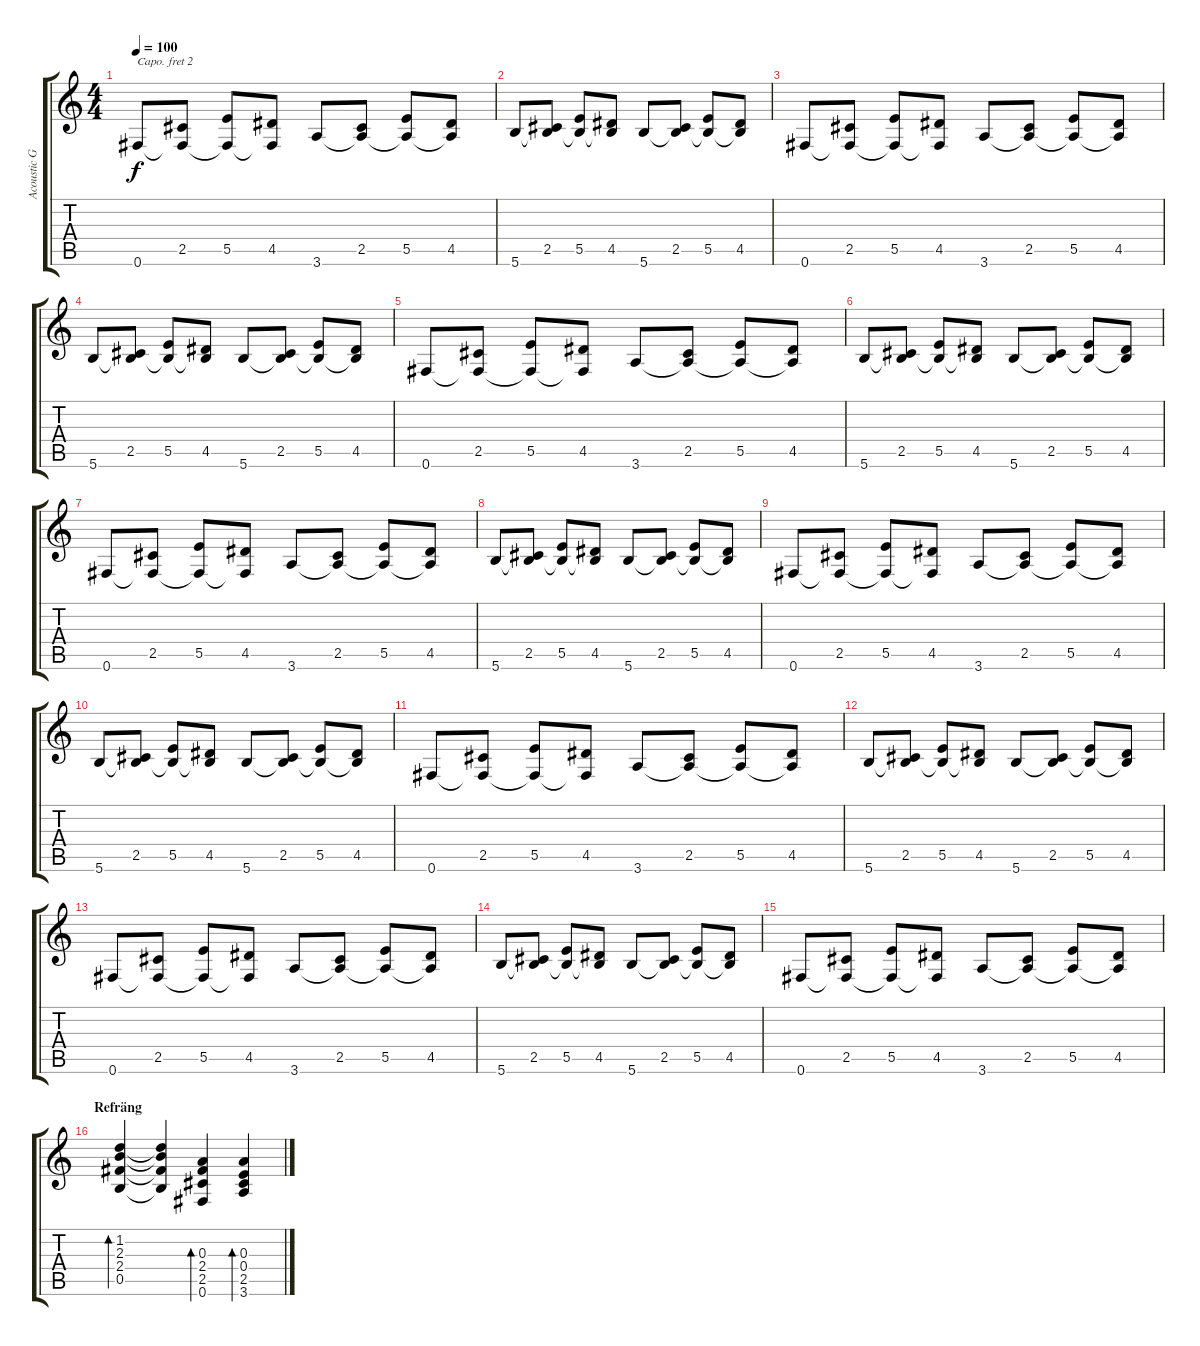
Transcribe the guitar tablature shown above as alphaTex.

\track ("Acoustic Guitar 1" "Acoustic G") {instrument acousticguitarsteel}
\staff {score tabs}
\capo 2
\tuning (E4 B3 G3 D3 A2 E2) {hide}
\ts (4 4)
\tempo 100
\clef g2
\ks c
0.6.8{dy f} (2.5 0.6{t}).8 (5.5 0.6{t}).8 (4.5 0.6{t}).8 3.6.8 (2.5 3.6{t}).8 (5.5 3.6{t}).8 (4.5 3.6{t}).8 |
5.6.8 (2.5 5.6{t}).8 (5.5 5.6{t}).8 (4.5 5.6{t}).8 5.6.8 (2.5 5.6{t}).8 (5.5 5.6{t}).8 (4.5 5.6{t}).8 |
0.6.8 (2.5 0.6{t}).8 (5.5 0.6{t}).8 (4.5 0.6{t}).8 3.6.8 (2.5 3.6{t}).8 (5.5 3.6{t}).8 (4.5 3.6{t}).8 |
5.6.8 (2.5 5.6{t}).8 (5.5 5.6{t}).8 (4.5 5.6{t}).8 5.6.8 (2.5 5.6{t}).8 (5.5 5.6{t}).8 (4.5 5.6{t}).8 |
0.6.8 (2.5 0.6{t}).8 (5.5 0.6{t}).8 (4.5 0.6{t}).8 3.6.8 (2.5 3.6{t}).8 (5.5 3.6{t}).8 (4.5 3.6{t}).8 |
5.6.8 (2.5 5.6{t}).8 (5.5 5.6{t}).8 (4.5 5.6{t}).8 5.6.8 (2.5 5.6{t}).8 (5.5 5.6{t}).8 (4.5 5.6{t}).8 |
0.6.8 (2.5 0.6{t}).8 (5.5 0.6{t}).8 (4.5 0.6{t}).8 3.6.8 (2.5 3.6{t}).8 (5.5 3.6{t}).8 (4.5 3.6{t}).8 |
5.6.8 (2.5 5.6{t}).8 (5.5 5.6{t}).8 (4.5 5.6{t}).8 5.6.8 (2.5 5.6{t}).8 (5.5 5.6{t}).8 (4.5 5.6{t}).8 |
0.6.8 (2.5 0.6{t}).8 (5.5 0.6{t}).8 (4.5 0.6{t}).8 3.6.8 (2.5 3.6{t}).8 (5.5 3.6{t}).8 (4.5 3.6{t}).8 |
5.6.8 (2.5 5.6{t}).8 (5.5 5.6{t}).8 (4.5 5.6{t}).8 5.6.8 (2.5 5.6{t}).8 (5.5 5.6{t}).8 (4.5 5.6{t}).8 |
0.6.8 (2.5 0.6{t}).8 (5.5 0.6{t}).8 (4.5 0.6{t}).8 3.6.8 (2.5 3.6{t}).8 (5.5 3.6{t}).8 (4.5 3.6{t}).8 |
5.6.8 (2.5 5.6{t}).8 (5.5 5.6{t}).8 (4.5 5.6{t}).8 5.6.8 (2.5 5.6{t}).8 (5.5 5.6{t}).8 (4.5 5.6{t}).8 |
0.6.8 (2.5 0.6{t}).8 (5.5 0.6{t}).8 (4.5 0.6{t}).8 3.6.8 (2.5 3.6{t}).8 (5.5 3.6{t}).8 (4.5 3.6{t}).8 |
5.6.8 (2.5 5.6{t}).8 (5.5 5.6{t}).8 (4.5 5.6{t}).8 5.6.8 (2.5 5.6{t}).8 (5.5 5.6{t}).8 (4.5 5.6{t}).8 |
0.6.8 (2.5 0.6{t}).8 (5.5 0.6{t}).8 (4.5 0.6{t}).8 3.6.8 (2.5 3.6{t}).8 (5.5 3.6{t}).8 (4.5 3.6{t}).8 |
\section ("" "Refräng")
(1.2 2.3 2.4 0.5).4{bd 120} (1.2{t} 2.3{t} 2.4{t} 0.5{t}).4 (0.3 2.4 2.5 0.6).4{bd 120} (0.3 0.4 2.5 3.6).4{bd 120}
